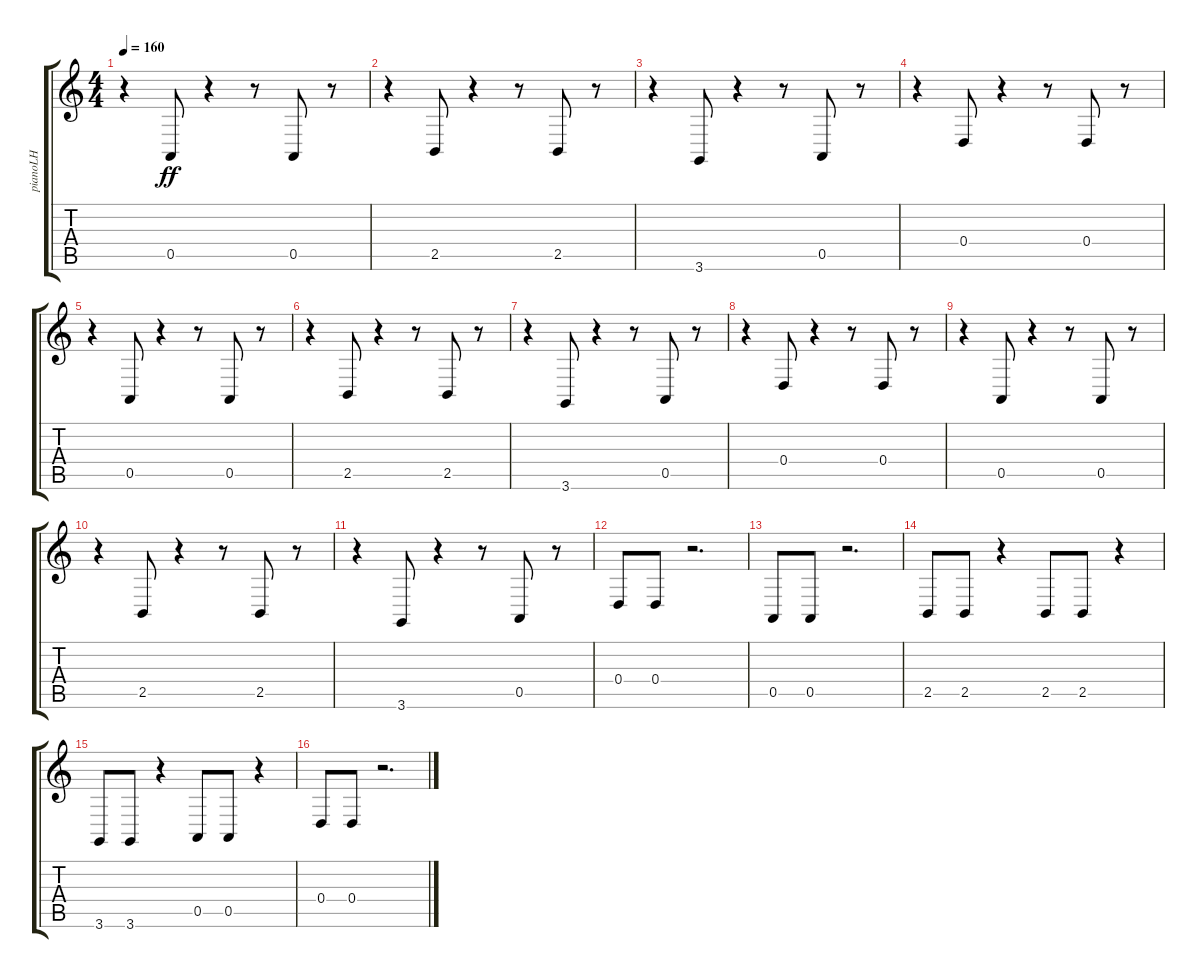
\track ("pianoLH" "pianoLH") {instrument brightacousticpiano}
\staff {score tabs}
\tuning (E4 B3 G3 D3 A2 E2) {hide}
\ts (4 4)
\tempo 160
\clef g2
\ks c
r.4{dy ff} 0.5.8 r.4 r.8 0.5.8 r.8 |
r.4 2.5.8 r.4 r.8 2.5.8 r.8 |
r.4 3.6.8 r.4 r.8 0.5.8 r.8 |
r.4 0.4.8 r.4 r.8 0.4.8 r.8 |
r.4 0.5.8 r.4 r.8 0.5.8 r.8 |
r.4 2.5.8 r.4 r.8 2.5.8 r.8 |
r.4 3.6.8 r.4 r.8 0.5.8 r.8 |
r.4 0.4.8 r.4 r.8 0.4.8 r.8 |
r.4 0.5.8 r.4 r.8 0.5.8 r.8 |
r.4 2.5.8 r.4 r.8 2.5.8 r.8 |
r.4 3.6.8 r.4 r.8 0.5.8 r.8 |
0.4.8 0.4.8 r.2{d} |
0.5.8 0.5.8 r.2{d} |
2.5.8 2.5.8 r.4 2.5.8 2.5.8 r.4 |
3.6.8 3.6.8 r.4 0.5.8 0.5.8 r.4 |
0.4.8 0.4.8 r.2{d}
